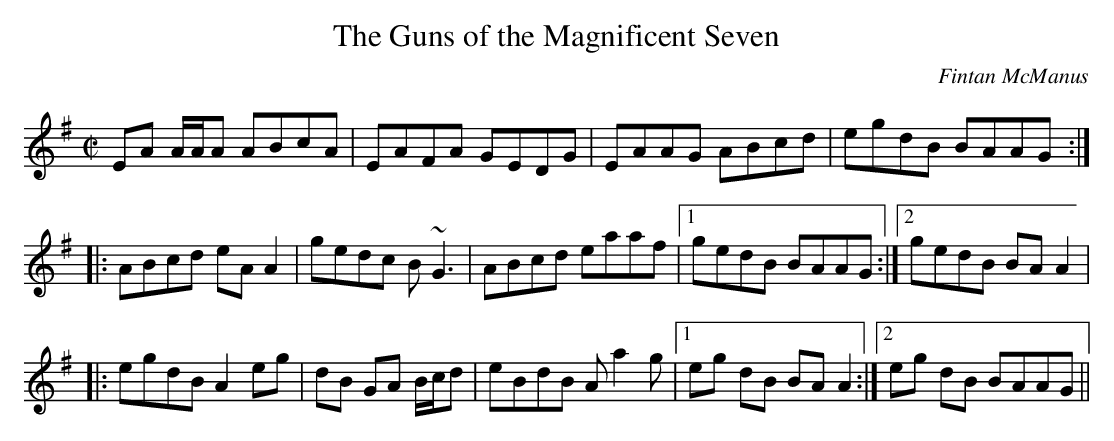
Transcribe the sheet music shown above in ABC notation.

X:1
T:Guns of the Magnificent Seven, The
M:C|
L:1/8
C:Fintan McManus
K:ADor
EA A/2A/2A ABcA|EAFA GEDG|EAAG ABcd|egdB BAAG:|
!|:ABcd eAA2|gedc B~G3|ABcd eaaf|1gedB BAAG:|2gedB BAA2|
!|:egdB A2eg|[M:3/4 L:1/8]dB GA B/2c/2d|[M:C| L:1/8]eBdB Aa2g|1eg dB BA
A2:|2eg dB BAAG||
